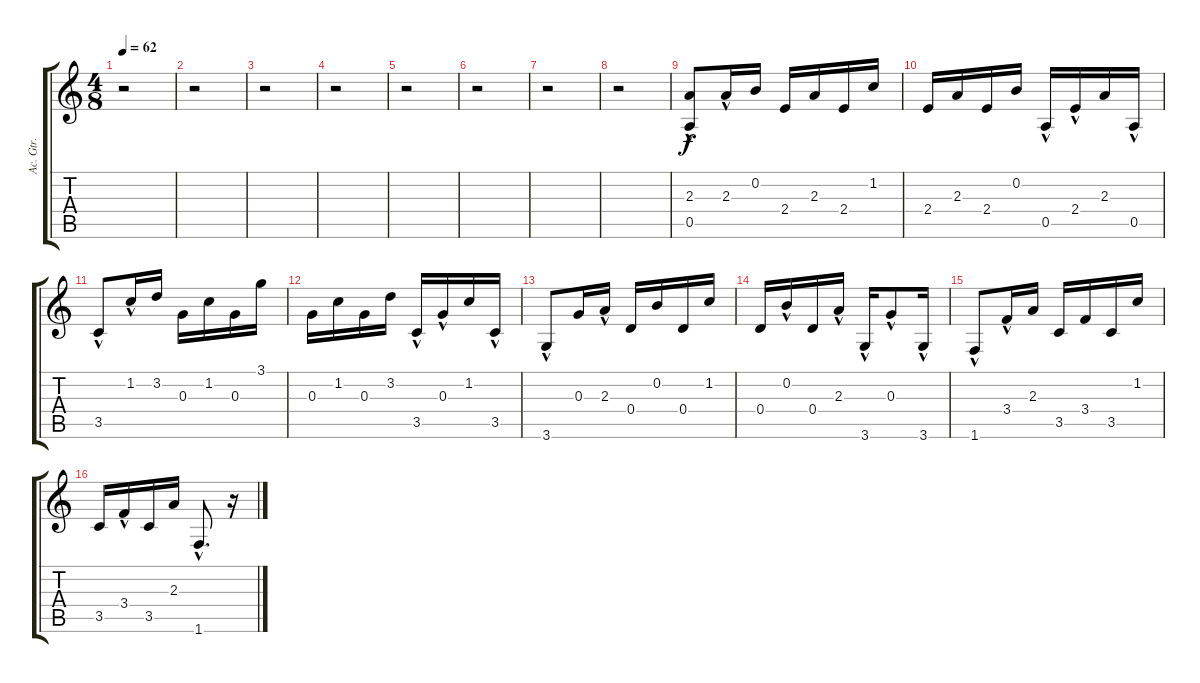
\track ("Ac. Gtr." "Ac. Gtr.") {instrument acousticguitarsteel}
\staff {score tabs}
\tuning (E4 B3 G3 D3 A2 E2) {hide}
\ts (4 8)
\tempo 62
\clef g2
\ks c
r.2{dy f} |
r.2 |
r.2 |
r.2 |
r.2 |
r.2 |
r.2 |
r.2 |
(2.3 0.5{hac}).8 2.3{hac}.16 0.2.16 2.4.16 2.3.16 2.4.16 1.2.16 |
2.4.16 2.3.16 2.4.16 0.2.16 0.5{hac}.16 2.4{hac}.16 2.3.16 0.5{hac}.16 |
3.5{hac}.8 1.2{hac}.16 3.2.16 0.3.16 1.2.16 0.3.16 3.1.16 |
0.3.16 1.2.16 0.3.16 3.2.16 3.5{hac}.16 0.3{hac}.16 1.2.16 3.5{hac}.16 |
3.6{hac}.8 0.3.16 2.3{hac}.16 0.4.16 0.2.16 0.4.16 1.2.16 |
0.4.16 0.2{hac}.16 0.4.16 2.3{hac}.16 3.6{hac}.16 0.3{hac}.8 3.6{hac}.16 |
1.6{hac}.8 3.4{hac}.16 2.3.16 3.5.16 3.4.16 3.5.16 1.2.16 |
3.5.16 3.4{hac}.16 3.5.16 2.3.16 1.6{hac}.8{d} r.16
